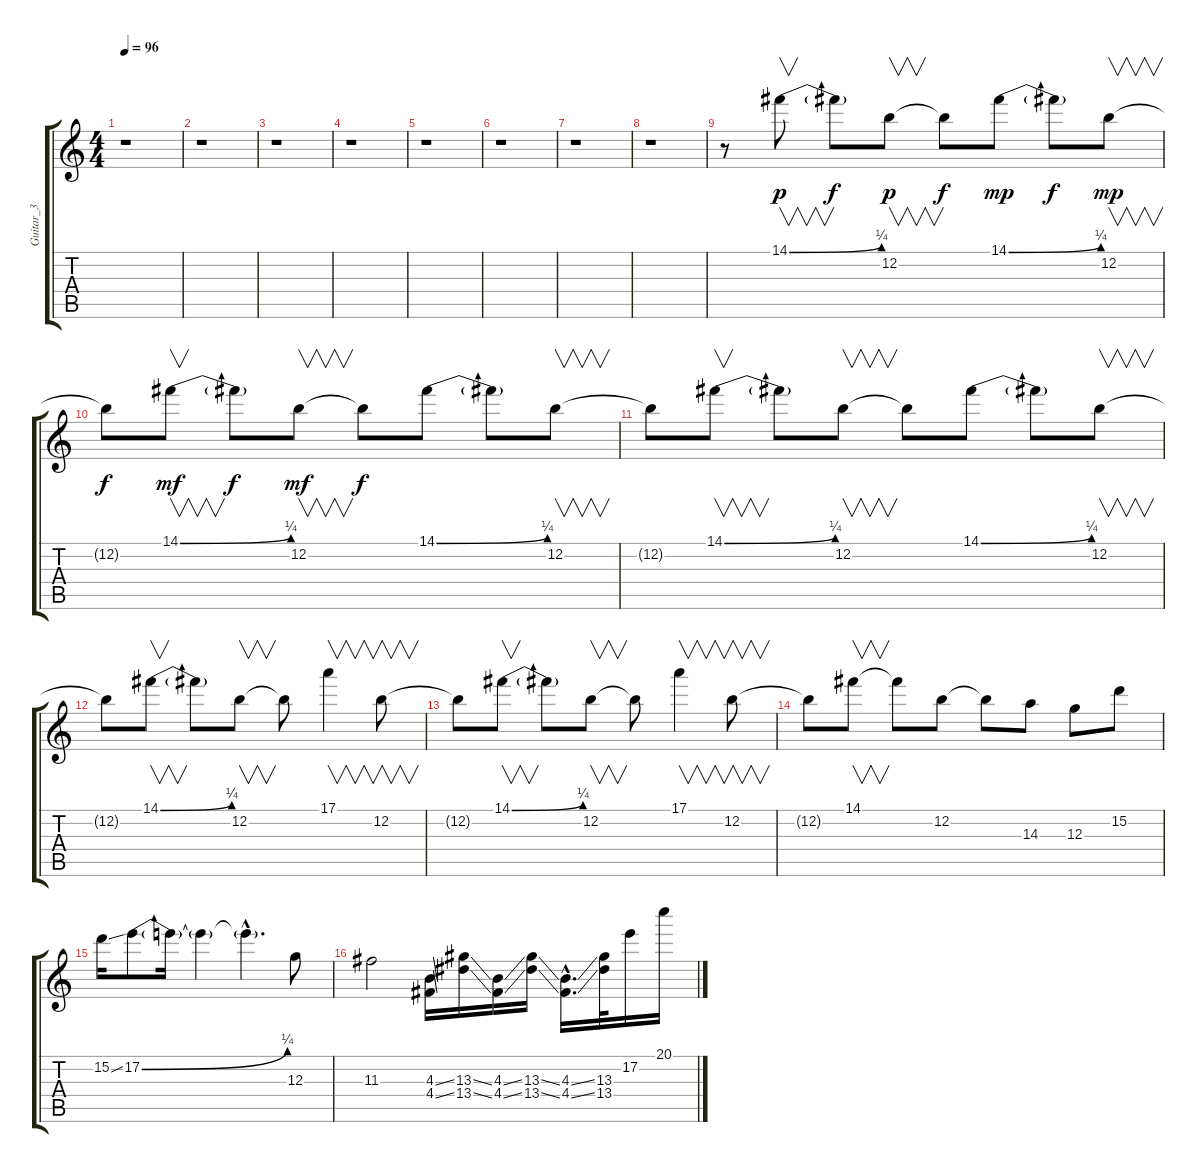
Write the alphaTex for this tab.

\track ("Guitar_3" "Guitar_3") {instrument distortionguitar}
\staff {score tabs}
\tuning (E4 B3 G3 D3 A2 E2) {hide}
\ts (4 4)
\tempo 96
\clef g2
\ks c
r.1{dy p} |
r.1 |
r.1 |
r.1 |
r.1 |
r.1 |
r.1 |
r.1 |
r.8{txt ""} 14.1{be (bend 0 0 60 1)}.8{v} 14.1{t}.8{dy f} 12.2.8{v dy p} 12.2{t}.8{dy f} 14.1{be (bend 0 0 60 1)}.8{dy mp} 14.1{t}.8{dy f} 12.2.8{v dy mp} |
12.2{t}.8{dy f} 14.1{be (bend 0 0 60 1)}.8{v dy mf} 14.1{t}.8{dy f} 12.2.8{v dy mf} 12.2{t}.8{dy f} 14.1{be (bend 0 0 60 1)}.8 14.1{t}.8 12.2.8{v} |
12.2{t}.8 14.1{be (bend 0 0 60 1)}.8{v} 14.1{t}.8 12.2.8{v} 12.2{t}.8 14.1{be (bend 0 0 60 1)}.8 14.1{t}.8 12.2.8{v} |
12.2{t}.8 14.1{be (bend 0 0 60 1)}.8{v} 14.1{t}.8 12.2.8{v} 12.2{t}.8 17.1.4{v} 12.2.8{v} |
12.2{t}.8 14.1{be (bend 0 0 60 1)}.8{v} 14.1{t}.8 12.2.8{v} 12.2{t}.8 17.1.4{v} 12.2.8{v} |
12.2{t}.8 14.1.8{v} 14.1{t}.8 12.2.8 12.2{t}.8 14.3.8 12.3.8 15.2.8 |
15.2{ss}.16 17.2{be (bend 0 0 60 1)}.8 17.2{t}.16 17.2{t}.4 17.2{hac t}.4{d} 12.3.8 |
11.3.2 (4.3{ss} 4.4{ss}).16 (13.3{ss} 13.4{ss}).16 (4.3{ss} 4.4{ss}).16 (13.3{ss} 13.4{ss}).16 (4.3{ss hac} 4.4{ss hac}).16{d} (13.3 13.4).32 17.2.16 20.1.16
